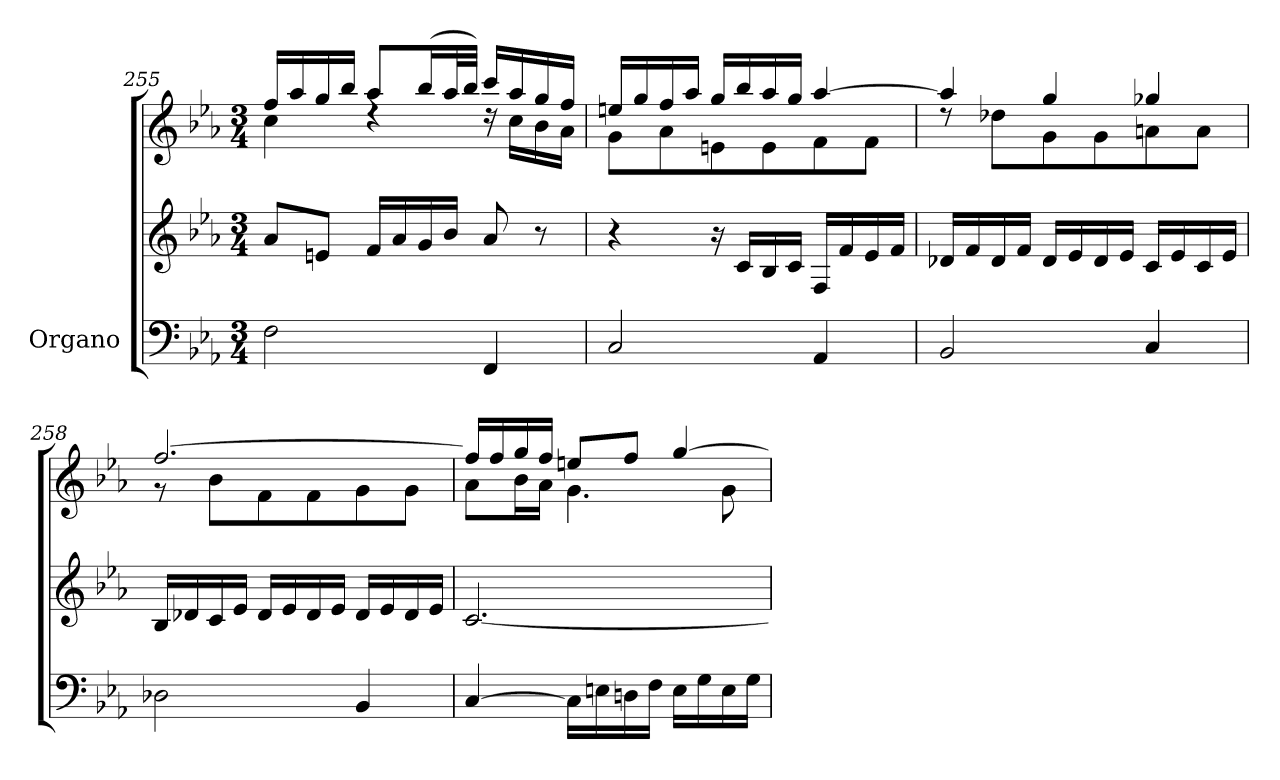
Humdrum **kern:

**kern	**kern	**kern
*part1	*part1	*part1
*staff3	*staff2	*staff1
*I"Organo	*	*
*clefF4	*clefG2	*clefG2
*k[b-e-a-]	*k[b-e-a-]	*k[b-e-a-]
*M3/4	*M3/4	*M3/4
=255	=255	=255
*^	*	*^
2F\	2.ryy	8a-/L	16ff/LL	4cc\
.	.	.	16aa-/	.
.	.	8en/J	16gg/	.
.	.	.	16bb-/JJ	.
.	.	16f/LL	8aa-/L	4rdd
.	.	16a-/	.	.
.	.	16g/	(>16bb-/L	.
.	.	16b-/JJ	32aa-/L	.
.	.	.	32bb-/JJJ)	.
4FF/	.	8a-/	16ccc/LL	16rdd
.	.	.	16aa-/	16cc\LL
.	.	8r	16gg/	16b-\
.	.	.	16ff/JJ	16a-\JJ
=256	=256	=256	=256	=256
2C/	2.ryy	4r	16een/LL	8g\L
.	.	.	16gg/	.
.	.	.	16ff/	8a-\
.	.	.	16aa-/JJ	.
.	.	16r	16gg/LL	8en\
.	.	16c/LL	16bb-/	.
.	.	16B-/	16aa-/	8e\
.	.	16c/JJ	16gg/JJ	.
4AA-/	.	16F/LL	[4aa-/	8f\
.	.	16f/	.	.
.	.	16e-/	.	8f\J
.	.	16f/JJ	.	.
=257	=257	=257	=257	=257
2BB-/	2.ryy	16d-X/LL	4aa-/]	8rdd
.	.	16f/	.	.
.	.	16d-/	.	8dd-X\L
.	.	16f/JJ	.	.
.	.	16d-/LL	4gg/	8g\
.	.	16e-/	.	.
.	.	16d-/	.	8g\
.	.	16e-/JJ	.	.
4C/	.	16c/LL	4gg-X/	8an\
.	.	16e-/	.	.
.	.	16c/	.	8a\J
.	.	16e-/JJ	.	.
=258	=258	=258	=258	=258
2D-X\	2.ryy	16B-/LL	[2.ff/	8r
.	.	16d-X/	.	.
.	.	16c/	.	8b-\L
.	.	16e-/JJ	.	.
.	.	16d-/LL	.	8f\
.	.	16e-/	.	.
.	.	16d-/	.	8f\
.	.	16e-/JJ	.	.
4BB-/	.	16d-/LL	.	8g\
.	.	16e-/	.	.
.	.	16d-/	.	8g\J
.	.	16e-/JJ	.	.
=259	=259	=259	=259	=259
[4C/	2.ryy	[2.c/	16ff/LL]	8a-\L
.	.	.	16ff/	.
.	.	.	16gg/	16b-\L
.	.	.	16ff/JJ	16a-\JJ
16C\LL]	.	.	8een/L	4.g\
16En\	.	.	.	.
16Dn\	.	.	8ff/J	.
16F\JJ	.	.	.	.
16E\LL	.	.	[4gg/	.
16G\	.	.	.	.
16E\	.	.	.	8g\
16G\JJ	.	.	.	.
*v	*v	*	*v	*v
=	=	=
*-	*-	*-
